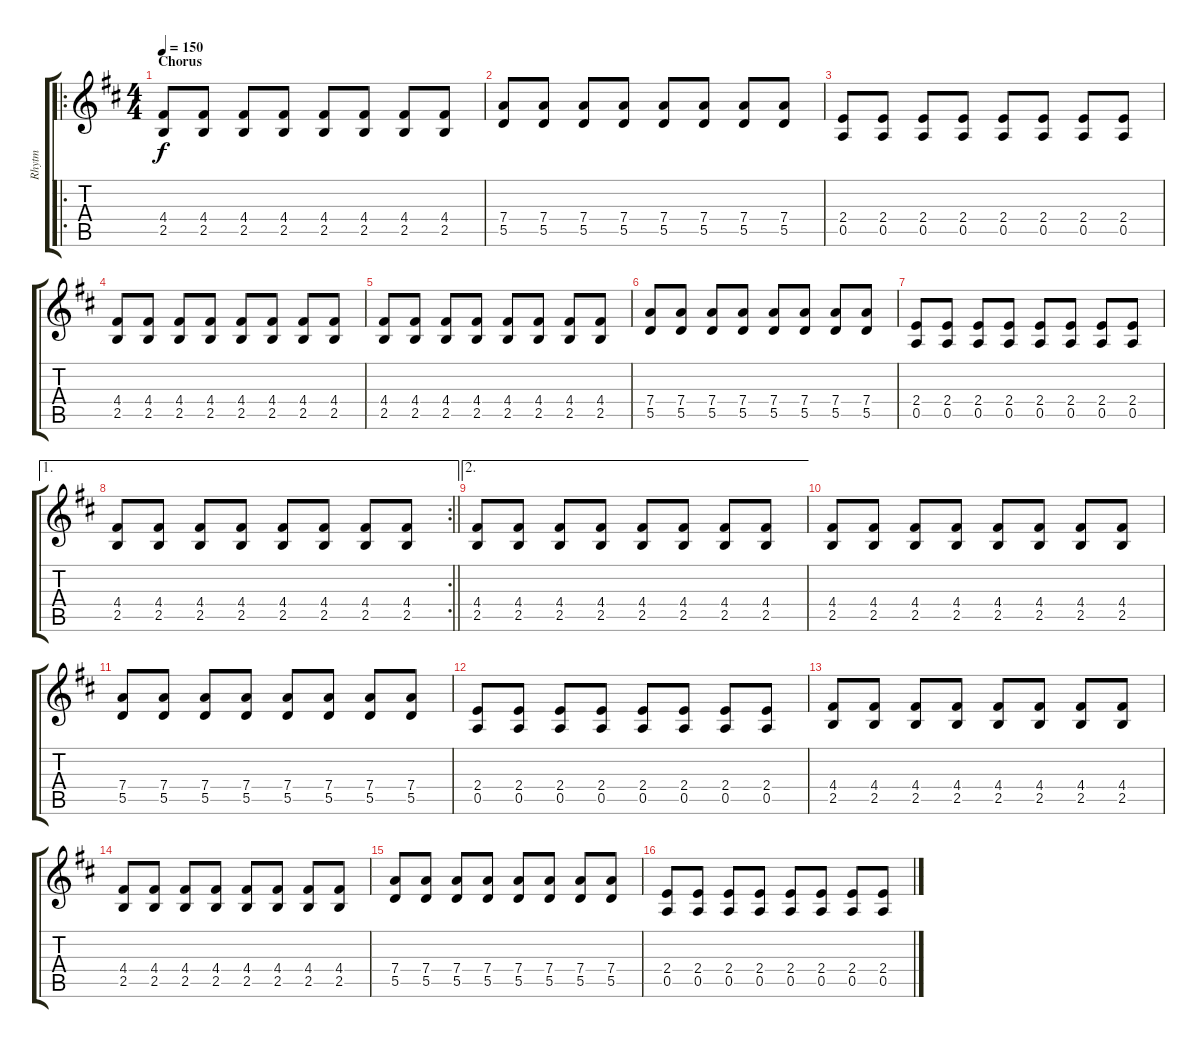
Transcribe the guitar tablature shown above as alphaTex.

\track ("Rhytm" "Rhytm") {instrument distortionguitar}
\staff {score tabs}
\tuning (E4 B3 G3 D3 A2 E2) {hide}
\ro
\ts (4 4)
\section ("" "Chorus")
\tempo 150
\clef g2
\ks d
(4.4 2.5).8{dy f} (4.4 2.5).8 (4.4 2.5).8 (4.4 2.5).8 (4.4 2.5).8 (4.4 2.5).8 (4.4 2.5).8 (4.4 2.5).8 |
(7.4 5.5).8 (7.4 5.5).8 (7.4 5.5).8 (7.4 5.5).8 (7.4 5.5).8 (7.4 5.5).8 (7.4 5.5).8 (7.4 5.5).8 |
(2.4 0.5).8 (2.4 0.5).8 (2.4 0.5).8 (2.4 0.5).8 (2.4 0.5).8 (2.4 0.5).8 (2.4 0.5).8 (2.4 0.5).8 |
(4.4 2.5).8 (4.4 2.5).8 (4.4 2.5).8 (4.4 2.5).8 (4.4 2.5).8 (4.4 2.5).8 (4.4 2.5).8 (4.4 2.5).8 |
(4.4 2.5).8 (4.4 2.5).8 (4.4 2.5).8 (4.4 2.5).8 (4.4 2.5).8 (4.4 2.5).8 (4.4 2.5).8 (4.4 2.5).8 |
(7.4 5.5).8 (7.4 5.5).8 (7.4 5.5).8 (7.4 5.5).8 (7.4 5.5).8 (7.4 5.5).8 (7.4 5.5).8 (7.4 5.5).8 |
(2.4 0.5).8 (2.4 0.5).8 (2.4 0.5).8 (2.4 0.5).8 (2.4 0.5).8 (2.4 0.5).8 (2.4 0.5).8 (2.4 0.5).8 |
\ae 1
\rc 2
\barLineRight lightlight
(4.4 2.5).8 (4.4 2.5).8 (4.4 2.5).8 (4.4 2.5).8 (4.4 2.5).8 (4.4 2.5).8 (4.4 2.5).8 (4.4 2.5).8 |
\ae 2
(4.4 2.5).8 (4.4 2.5).8 (4.4 2.5).8 (4.4 2.5).8 (4.4 2.5).8 (4.4 2.5).8 (4.4 2.5).8 (4.4 2.5).8 |
(4.4 2.5).8 (4.4 2.5).8 (4.4 2.5).8 (4.4 2.5).8 (4.4 2.5).8 (4.4 2.5).8 (4.4 2.5).8 (4.4 2.5).8 |
(7.4 5.5).8 (7.4 5.5).8 (7.4 5.5).8 (7.4 5.5).8 (7.4 5.5).8 (7.4 5.5).8 (7.4 5.5).8 (7.4 5.5).8 |
(2.4 0.5).8 (2.4 0.5).8 (2.4 0.5).8 (2.4 0.5).8 (2.4 0.5).8 (2.4 0.5).8 (2.4 0.5).8 (2.4 0.5).8 |
(4.4 2.5).8 (4.4 2.5).8 (4.4 2.5).8 (4.4 2.5).8 (4.4 2.5).8 (4.4 2.5).8 (4.4 2.5).8 (4.4 2.5).8 |
(4.4 2.5).8 (4.4 2.5).8 (4.4 2.5).8 (4.4 2.5).8 (4.4 2.5).8 (4.4 2.5).8 (4.4 2.5).8 (4.4 2.5).8 |
(7.4 5.5).8 (7.4 5.5).8 (7.4 5.5).8 (7.4 5.5).8 (7.4 5.5).8 (7.4 5.5).8 (7.4 5.5).8 (7.4 5.5).8 |
(2.4 0.5).8 (2.4 0.5).8 (2.4 0.5).8 (2.4 0.5).8 (2.4 0.5).8 (2.4 0.5).8 (2.4 0.5).8 (2.4 0.5).8
